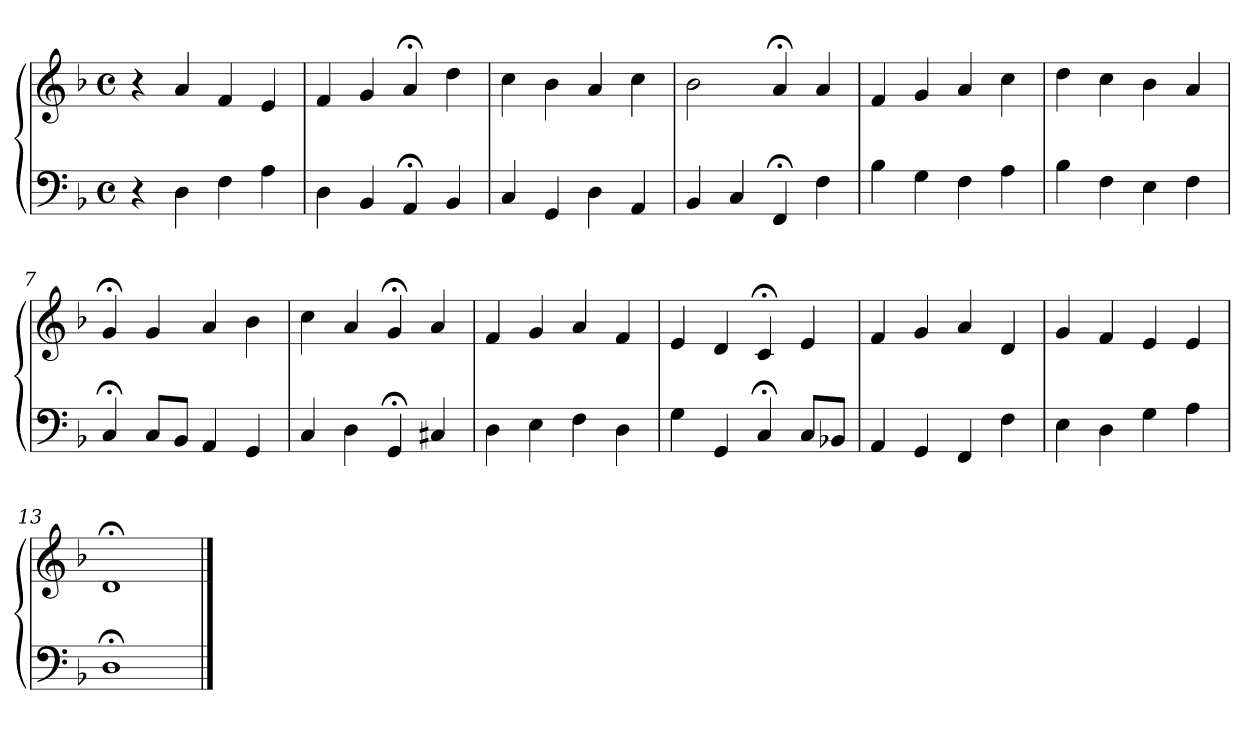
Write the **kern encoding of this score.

**kern	**kern
*part1	*part1
*staff2	*staff1
*clefF4	*clefG2
*k[b-]	*k[b-]
*M4/4	*M4/4
*met(c)	*met(c)
=1	=1
4r	4r
4D	4a
4F	4f
4A	4e
=2	=2
4D	4f
4BB-	4g
4AA;<	4a;<
4BB-	4dd
=3	=3
4C	4cc
4GG	4b-
4D	4a
4AA	4cc
=4	=4
4BB-	2b-
4C	.
4FF;<	4a;<
4F	4a
=5	=5
4B-	4f
4G	4g
4F	4a
4A	4cc
=6	=6
4B-	4dd
4F	4cc
4E	4b-
4F	4a
=7	=7
4C;<	4g;<
8CL	4g
8BB-J	.
4AA	4a
4GG	4b-
!!LO:LB:g=z
=8	=8
4C	4cc
4D	4a
4GG;<	4g;<
4C#X	4a
=9	=9
4D	4f
4E	4g
4F	4a
4D	4f
=10	=10
4G	4e
4GG	4d
4C;<	4c;<
8CL	4e
8BB-XJ	.
=11	=11
4AA	4f
4GG	4g
4FF	4a
4F	4d
=12	=12
4E	4g
4D	4f
4G	4e
4A	4e
=13	=13
1D;<	1d;<
==	==
*-	*-
